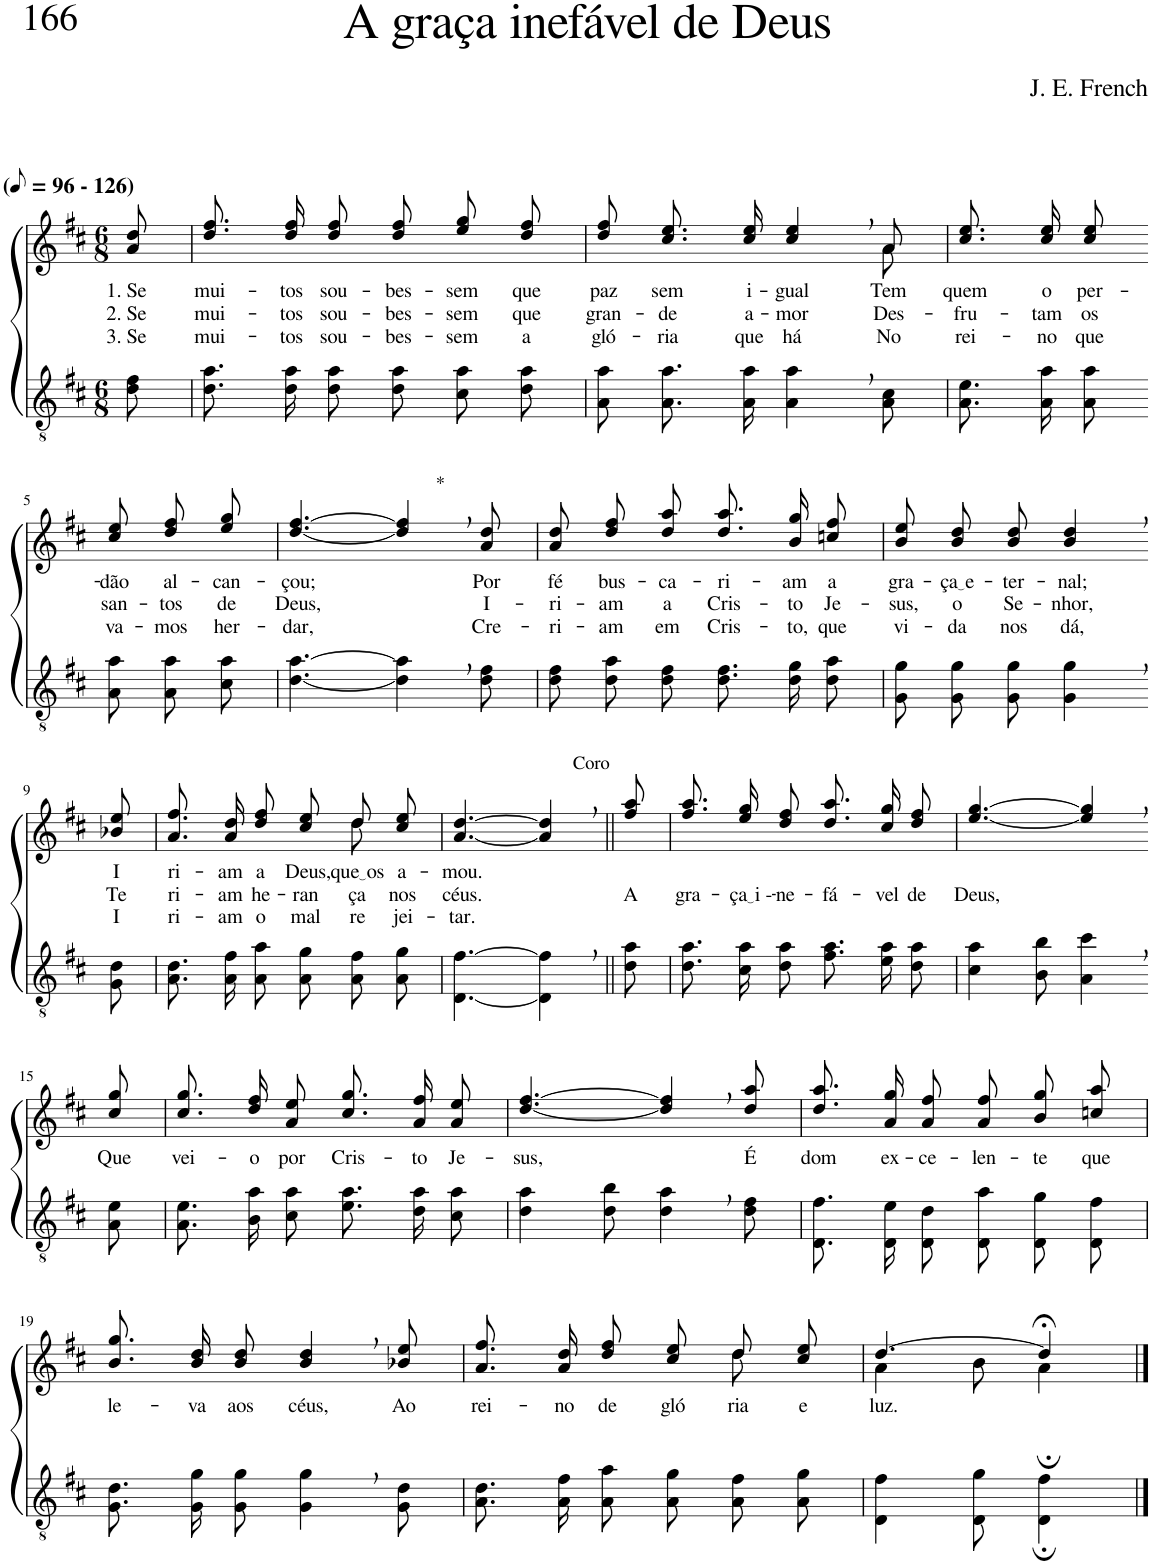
**kern	**kern	**text	**text	**text
*part2	*part1	*part1	*part1	*part1
*staff2	*staff1	*staff1	*staff1	*staff1
*I"Parte III e IV	*I"Parte I e II	*	*	*
*clefGv2	*clefG2	*	*	*
*Trd4c7	*Trd4c7	*	*	*
*k[f#c#]	*k[f#c#]	*	*	*
*M6/8	*M6/8	*	*	*
*MM48	*MM48	*	*	*
=1	=1	=1	=1	=1
!	!LO:TX:a:B:t=(	!	!	!
!	!LO:TX:a:B:t=- 126)	!	!	!
!	!	!LO:LY:b	!LO:LY:b	!LO:LY:b
8d\ 8f#\	8a/ 8dd/	1. Se	2. Se	3. Se
=2	=2	=2	=2	=2
!	!	!LO:LY:b	!LO:LY:b	!LO:LY:b
8.d\ 8.a\L	8.dd\ 8.ff#\L	mui-	mui-	mui-
!	!	!LO:LY:b	!LO:LY:b	!LO:LY:b
16d\ 16a\K	16dd\ 16ff#\K	-tos	-tos	-tos
!	!	!LO:LY:b	!LO:LY:b	!LO:LY:b
8d\ 8a\J	8dd\ 8ff#\J	sou-	sou-	sou-
!	!	!LO:LY:b	!LO:LY:b	!LO:LY:b
8d\ 8a\L	8dd\ 8ff#\L	-bes-	-bes-	-bes-
!	!	!LO:LY:b	!LO:LY:b	!LO:LY:b
8c#\ 8a\	8ee\ 8gg\	-sem	-sem	-sem
!	!	!LO:LY:b	!LO:LY:b	!LO:LY:b
8d\ 8a\J	8dd\ 8ff#\J	que	que	a
=3	=3	=3	=3	=3
!	!	!LO:LY:b	!LO:LY:b	!LO:LY:b
*	*^	*	*	*
8A\ 8a\L	8dd\ 8ff#\L	8ryy	paz	gran-	gló-
!	!	!	!LO:LY:b	!LO:LY:b	!LO:LY:b
*	*v	*v	*	*	*
8.A\ 8.a\	8.cc#\ 8.ee\	sem	-de	-ria
!	!	!LO:LY:b	!LO:LY:b	!LO:LY:b
16A\ 16a\Jk	16cc#\ 16ee\Jk	i-	a-	que
!	!	!LO:LY:b	!LO:LY:b	!LO:LY:b
4A\, 4a\,	4cc#/, 4ee/,	-gual	-mor	há
*	*^	*	*	*
!	!	!	!LO:LY:b	!LO:LY:b	!LO:LY:b
8A\ 8c#\	8a/	8a\	Tem	Des-	No
=4	=4	=4	=4	=4	=4
!	!	!	!LO:LY:b	!LO:LY:b	!LO:LY:b
*	*v	*v	*	*	*
8.A\ 8.e\L	8.cc#\ 8.ee\L	quem	-fru-	rei-
!	!	!LO:LY:b	!LO:LY:b	!LO:LY:b
16A\ 16a\K	16cc#\ 16ee\K	o	-tam	-no
!	!	!LO:LY:b	!LO:LY:b	!LO:LY:b
8A\ 8a\J	8cc#\ 8ee\J	per-	os	que
!!LO:LB:g=z
=5-	=5-	=5-	=5-	=5-
!	!	!LO:LY:b	!LO:LY:b	!LO:LY:b
8A\ 8a\L	8cc#\ 8ee\L	-dão	san-	va-
!	!	!LO:LY:b	!LO:LY:b	!LO:LY:b
8A\ 8a\	8dd\ 8ff#\	al-	-tos	-mos
!	!	!LO:LY:b	!LO:LY:b	!LO:LY:b
8c#\ 8a\J	8ee\ 8gg\J	-can-	de	her-
=6	=6	=6	=6	=6
!	!	!LO:LY:b	!LO:LY:b	!LO:LY:b
[4.d\ [4.a\	[4.dd/ [4.ff#/	-çou;	Deus,	-dar,
!	!LO:TX:a:t=*	!	!	!
4d\], 4a\],	4dd/], 4ff#/],	.	.	.
!	!	!LO:LY:b	!LO:LY:b	!LO:LY:b
8d\ 8f#\	8a/ 8dd/	Por	I-	Cre-
=7	=7	=7	=7	=7
!	!	!LO:LY:b	!LO:LY:b	!LO:LY:b
8d\ 8f#\L	8a\ 8dd\L	fé	-ri-	-ri-
!	!	!LO:LY:b	!LO:LY:b	!LO:LY:b
8d\ 8a\	8dd\ 8ff#\	bus-	-am	-am
!	!	!LO:LY:b	!LO:LY:b	!LO:LY:b
8d\ 8f#\J	8dd\ 8aa\J	-ca-	a	em
!	!	!LO:LY:b	!LO:LY:b	!LO:LY:b
8.d\ 8.f#\L	8.dd\ 8.aa\L	-ri-	Cris-	Cris-
!	!	!LO:LY:b	!LO:LY:b	!LO:LY:b
16d\ 16g\K	16b\ 16gg\K	-am	-to	-to,
!	!	!LO:LY:b	!LO:LY:b	!LO:LY:b
8d\ 8a\J	8ccn\ 8ff#\J	a	Je-	que
=8	=8	=8	=8	=8
!	!	!LO:LY:b	!LO:LY:b	!LO:LY:b
8G\ 8g\L	8b\ 8ee\L	gra-	-sus,	vi-
!	!	!LO:LY:b	!LO:LY:b	!LO:LY:b
8G\ 8g\	8b\ 8dd\	ça e	o	-da
!	!	!LO:LY:b	!LO:LY:b	!LO:LY:b
8G\ 8g\J	8b\ 8dd\J	-ter-	Se-	nos
!	!	!LO:LY:b	!LO:LY:b	!LO:LY:b
4G\, 4g\,	4b/, 4dd/,	-nal;	-nhor,	dá,
!!LO:LB:g=z
=9-	=9-	=9-	=9-	=9-
!	!	!LO:LY:b	!LO:LY:b	!LO:LY:b
8G\ 8d\	8b-X/ 8ee/	I-	Te-	I-
=10	=10	=10	=10	=10
*	*^	*	*	*
!	!	!	!LO:LY:b	!LO:LY:b	!LO:LY:b
8.A\ 8.d\L	2ryy	8.a\ 8.ff#\L	-ri-	-ri-	-ri-
!	!	!	!LO:LY:b	!LO:LY:b	!LO:LY:b
16A\ 16f#\K	.	16a\ 16dd\K	-am	-am	-am
!	!	!	!LO:LY:b	!LO:LY:b	!LO:LY:b
8A\ 8a\J	.	8dd\ 8ff#\J	a	he-	o
!	!	!	!LO:LY:b	!LO:LY:b	!LO:LY:b
8A\ 8g\L	.	8cc#\ 8ee\L	Deus,	-ran-	mal
!	!	!	!LO:LY:b	!LO:LY:b	!LO:LY:b
8A\ 8f#\	8dd\	8dd\	que os	-ça	re-
!	!	!	!LO:LY:b	!LO:LY:b	!LO:LY:b
8A\ 8g\J	8ryy	8cc#\ 8ee\J	a-	nos	-jei-
=11	=11	=11	=11	=11	=11
!	!	!	!LO:LY:b	!LO:LY:b	!LO:LY:b
*	*v	*v	*	*	*
[4.D\ [4.f#\	[4.a/ [4.dd/	-mou.	céus.	-tar.
!	!LO:TX:a:t=Coro	!	!	!
4D\], 4f#\],	4a/], 4dd/],	.	.	.
=12||	=12||	=12||	=12||	=12||
!	!	!	!LO:LY:b	!
8d\ 8a\	8ff#/ 8aa/	.	A	.
=13	=13	=13	=13	=13
!	!	!	!LO:LY:b	!
8.d\ 8.a\L	8.ff#\ 8.aa\L	.	gra-	.
!	!	!	!LO:LY:b	!
16c#\ 16a\K	16ee\ 16gg\K	.	ça i -	.
!	!	!	!LO:LY:b	!
8d\ 8a\J	8dd\ 8ff#\J	.	-ne-	.
!	!	!	!LO:LY:b	!
8.f#\ 8.a\L	8.dd\ 8.aa\L	.	-fá-	.
!	!	!	!LO:LY:b	!
16e\ 16a\K	16cc#\ 16gg\K	.	-vel	.
!	!	!	!LO:LY:b	!
8d\ 8a\J	8dd\ 8ff#\J	.	de	.
=14	=14	=14	=14	=14
!	!	!	!LO:LY:b	!
4c#\ 4a\	[4.ee/ [4.gg/	.	Deus,	.
8B\ 8b\	.	.	.	.
4A\, 4cc#\,	4ee/], 4gg/],	.	.	.
!!LO:LB:g=z
=15-	=15-	=15-	=15-	=15-
!	!	!LO:LY:b	!	!
8A\ 8e\	8cc#/ 8gg/	Que	.	.
=16	=16	=16	=16	=16
!	!	!LO:LY:b	!	!
8.A\ 8.e\L	8.cc#\ 8.gg\L	vei-	.	.
!	!	!LO:LY:b	!	!
16B\ 16a\K	16dd\ 16ff#\K	-o	.	.
!	!	!LO:LY:b	!	!
8c#\ 8a\J	8a\ 8ee\J	por	.	.
!	!	!LO:LY:b	!	!
8.e\ 8.a\L	8.cc#\ 8.gg\L	Cris-	.	.
!	!	!LO:LY:b	!	!
16d\ 16a\K	16a\ 16ff#\K	-to	.	.
!	!	!LO:LY:b	!	!
8c#\ 8a\J	8a\ 8ee\J	Je-	.	.
=17	=17	=17	=17	=17
!	!	!LO:LY:b	!	!
4d\ 4a\	[4.dd/ [4.ff#/	-sus,	.	.
8d\ 8b\	.	.	.	.
4d\, 4a\,	4dd/], 4ff#/],	.	.	.
!	!	!LO:LY:b	!	!
8d\ 8f#\	8dd/ 8aa/	É	.	.
=18	=18	=18	=18	=18
!	!	!LO:LY:b	!	!
8.D/ 8.f#/L	8.dd\ 8.aa\L	dom	.	.
!	!	!LO:LY:b	!	!
16D/ 16e/K	16a\ 16gg\K	ex-	.	.
!	!	!LO:LY:b	!	!
8D/ 8d/J	8a\ 8ff#\J	-ce-	.	.
!	!	!LO:LY:b	!	!
8D/ 8a/L	8a\ 8ff#\L	-len-	.	.
!	!	!LO:LY:b	!	!
8D/ 8g/	8b\ 8gg\	-te	.	.
!	!	!LO:LY:b	!	!
8D/ 8f#/J	8ccn\ 8aa\J	que	.	.
!!LO:LB:g=z
=19	=19	=19	=19	=19
!	!	!LO:LY:b	!	!
8.G\ 8.d\L	8.b\ 8.gg\L	le-	.	.
!	!	!LO:LY:b	!	!
16G\ 16g\K	16b\ 16dd\K	-va	.	.
!	!	!LO:LY:b	!	!
8G\ 8g\J	8b\ 8dd\J	aos	.	.
!	!	!LO:LY:b	!	!
4G\, 4g\,	4b/, 4dd/,	céus,	.	.
!	!	!LO:LY:b	!	!
8G\ 8d\	8b-X/ 8ee/	Ao	.	.
=20	=20	=20	=20	=20
*	*^	*	*	*
!	!	!	!LO:LY:b	!	!
8.A\ 8.d\L	2ryy	8.a\ 8.ff#\L	-rei-	.	.
!	!	!	!LO:LY:b	!	!
16A\ 16f#\K	.	16a\ 16dd\K	-no	.	.
!	!	!	!LO:LY:b	!	!
8A\ 8a\J	.	8dd\ 8ff#\J	de	.	.
!	!	!	!LO:LY:b	!	!
8A\ 8g\L	.	8cc#\ 8ee\L	gló-	.	.
!	!	!	!LO:LY:b	!	!
8A\ 8f#\	8dd\	8dd\	ria	.	.
!	!	!	!LO:LY:b	!	!
8A\ 8g\J	8ryy	8cc#\ 8ee\J	e	.	.
=21	=21	=21	=21	=21	=21
!	!	!	!LO:LY:b	!	!
4D\ 4f#\	[4.dd/	4a\	luz.	.	.
8D\ 8g\	.	8b\	.	.	.
4D\; 4f#\;	4dd;</]	4a;\	.	.	.
*	*v	*v	*	*	*
==	==	==	==	==
*-	*-	*-	*-	*-
